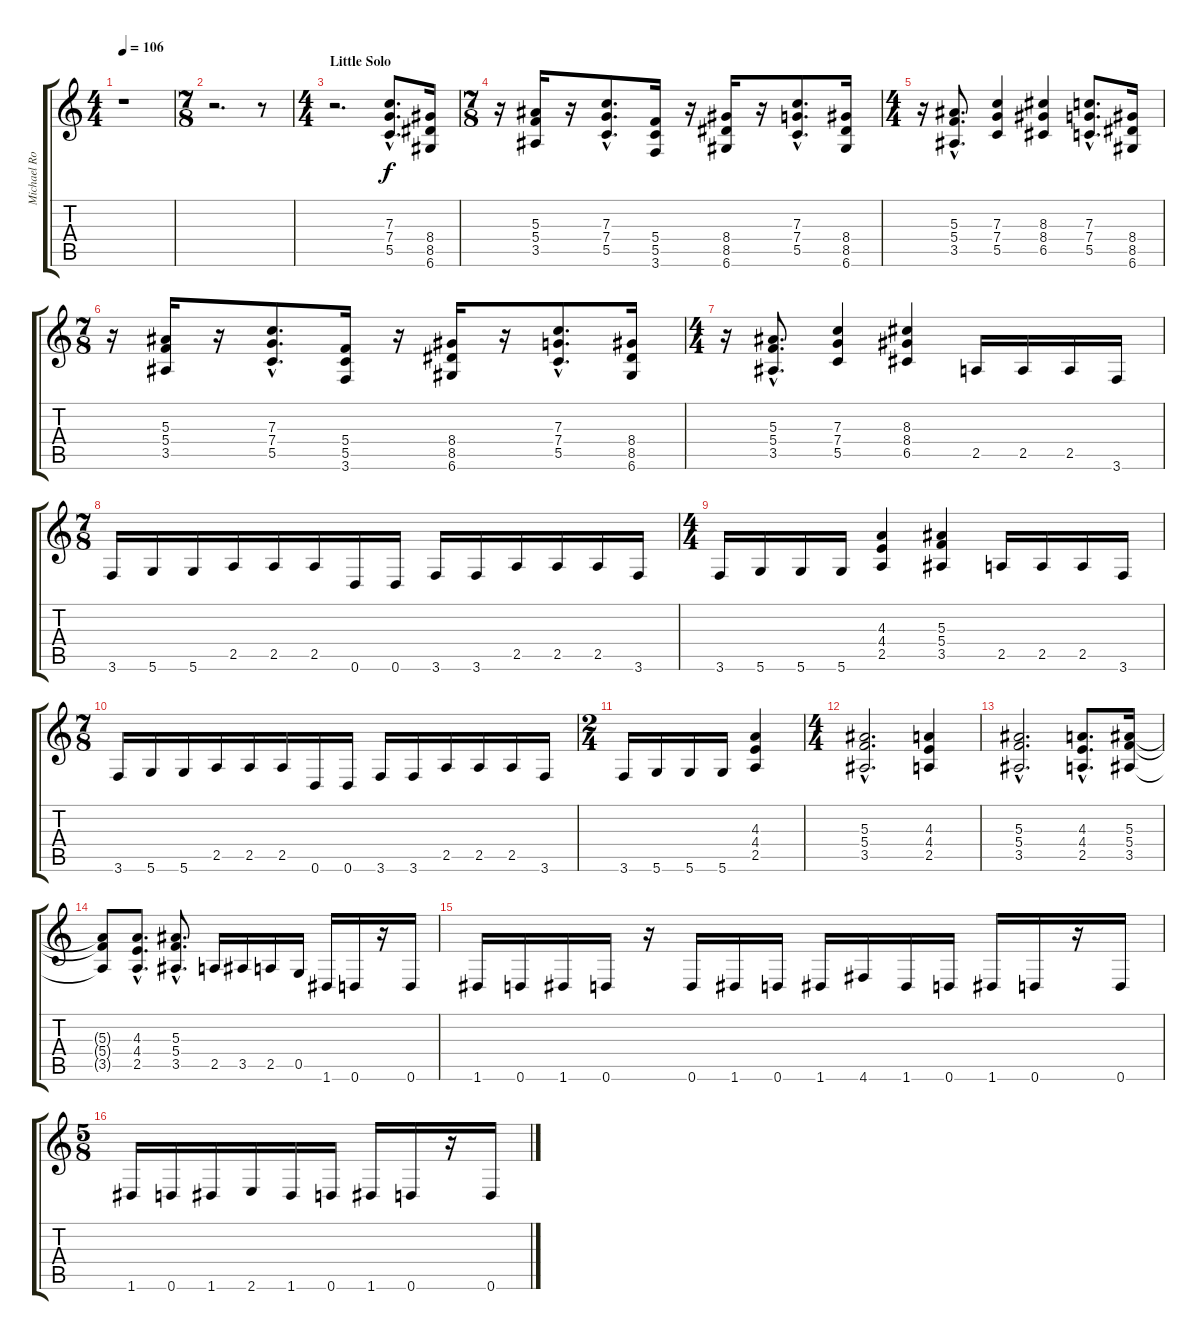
\track ("Michael Romeo" "Michael Ro") {instrument distortionguitar}
\staff {score tabs}
\tuning (D4 A3 F3 C3 G2 D2) {hide}
\ts (4 4)
\tempo 106
\clef g2
\ks c
r.1{dy f} |
\ts (7 8)
r.2{d} r.8 |
\ts (4 4)
\section ("" "Little Solo")
r.2{d} (7.3{hac} 7.4{hac} 5.5{hac}).8{d} (8.4 8.5 6.6).16 |
\ts (7 8)
r.16 (5.3 5.4 3.5).16 r.16 (7.3{hac} 7.4{hac} 5.5{hac}).8{d} (5.4 5.5 3.6).16 r.16 (8.4 8.5 6.6).16 r.16 (7.3{hac} 7.4{hac} 5.5{hac}).8{d} (8.4 8.5 6.6).16 |
\ts (4 4)
r.16 (5.3{hac} 5.4{hac} 3.5{hac}).8{d} (7.3 7.4 5.5).4 (8.3 8.4 6.5).4 (7.3{hac} 7.4{hac} 5.5{hac}).8{d} (8.4 8.5 6.6).16 |
\ts (7 8)
r.16 (5.3 5.4 3.5).16 r.16 (7.3{hac} 7.4{hac} 5.5{hac}).8{d} (5.4 5.5 3.6).16 r.16 (8.4 8.5 6.6).16 r.16 (7.3{hac} 7.4{hac} 5.5{hac}).8{d} (8.4 8.5 6.6).16 |
\ts (4 4)
r.16 (5.3{hac} 5.4{hac} 3.5{hac}).8{d} (7.3 7.4 5.5).4 (8.3 8.4 6.5).4 2.5.16 2.5.16 2.5.16 3.6.16 |
\ts (7 8)
3.6.16 5.6.16 5.6.16 2.5.16 2.5.16 2.5.16 0.6.16 0.6.16 3.6.16 3.6.16 2.5.16 2.5.16 2.5.16 3.6.16 |
\ts (4 4)
3.6.16 5.6.16 5.6.16 5.6.16 (4.3 4.4 2.5).4 (5.3 5.4 3.5).4 2.5.16 2.5.16 2.5.16 3.6.16 |
\ts (7 8)
3.6.16 5.6.16 5.6.16 2.5.16 2.5.16 2.5.16 0.6.16 0.6.16 3.6.16 3.6.16 2.5.16 2.5.16 2.5.16 3.6.16 |
\ts (2 4)
3.6.16 5.6.16 5.6.16 5.6.16 (4.3 4.4 2.5).4 |
\ts (4 4)
(5.3{hac} 5.4{hac} 3.5{hac}).2{d} (4.3 4.4 2.5).4 |
(5.3{hac} 5.4{hac} 3.5{hac}).2{d} (4.3{hac} 4.4{hac} 2.5{hac}).8{d} (5.3 5.4 3.5).16 |
(5.3{t} 5.4{t} 3.5{t}).8 (4.3{hac} 4.4{hac} 2.5{hac}).8{d} (5.3{hac} 5.4{hac} 3.5{hac}).8{d} 2.5.16 3.5.16 2.5.16 0.5.16 1.6.16 0.6.16 r.16 0.6.16 |
1.6.16 0.6.16 1.6.16 0.6.16 r.16 0.6.16 1.6.16 0.6.16 1.6.16 4.6.16 1.6.16 0.6.16 1.6.16 0.6.16 r.16 0.6.16 |
\ts (5 8)
1.6.16 0.6.16 1.6.16 2.6.16 1.6.16 0.6.16 1.6.16 0.6.16 r.16 0.6.16
